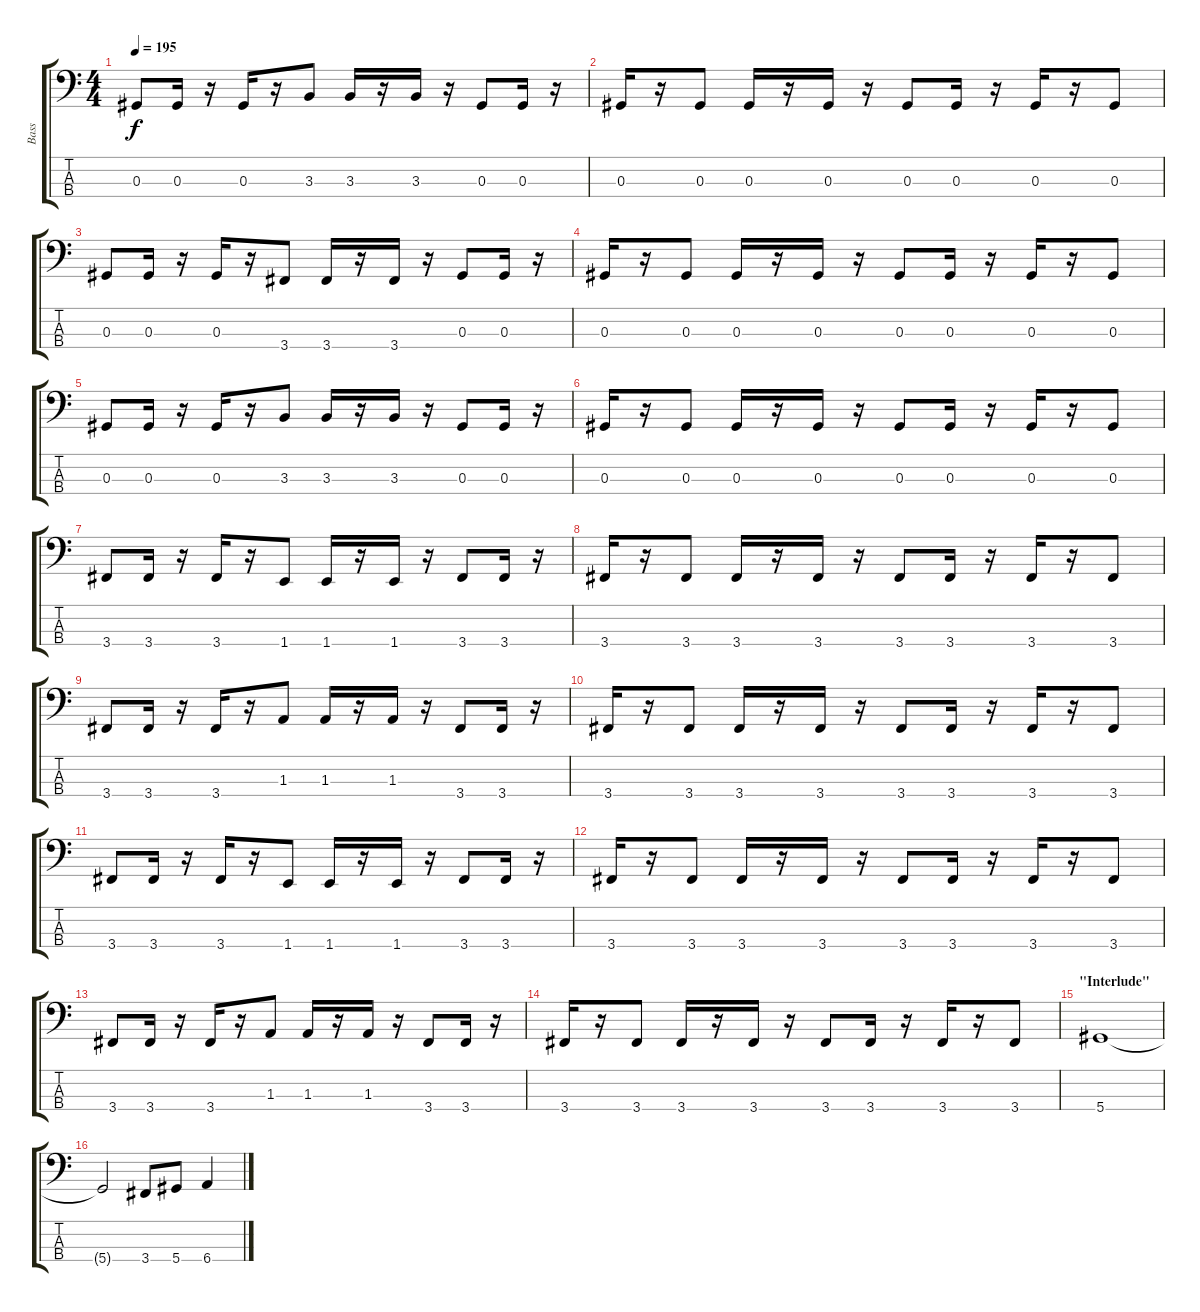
\track ("Bass" "Bass") {instrument electricbasspick}
\staff {score tabs}
\tuning (Gb2 Db2 Ab1 Eb1) {hide}
\ts (4 4)
\tempo 195
\clef f4
\ks c
0.3.8{dy f} 0.3.16 r.16 0.3.16 r.16 3.3.8 3.3.16 r.16 3.3.16 r.16 0.3.8 0.3.16 r.16 |
0.3.16 r.16 0.3.8 0.3.16 r.16 0.3.16 r.16 0.3.8 0.3.16 r.16 0.3.16 r.16 0.3.8 |
0.3.8 0.3.16 r.16 0.3.16 r.16 3.4.8 3.4.16 r.16 3.4.16 r.16 0.3.8 0.3.16 r.16 |
0.3.16 r.16 0.3.8 0.3.16 r.16 0.3.16 r.16 0.3.8 0.3.16 r.16 0.3.16 r.16 0.3.8 |
0.3.8 0.3.16 r.16 0.3.16 r.16 3.3.8 3.3.16 r.16 3.3.16 r.16 0.3.8 0.3.16 r.16 |
0.3.16 r.16 0.3.8 0.3.16 r.16 0.3.16 r.16 0.3.8 0.3.16 r.16 0.3.16 r.16 0.3.8 |
3.4.8 3.4.16 r.16 3.4.16 r.16 1.4.8 1.4.16 r.16 1.4.16 r.16 3.4.8 3.4.16 r.16 |
3.4.16 r.16 3.4.8 3.4.16 r.16 3.4.16 r.16 3.4.8 3.4.16 r.16 3.4.16 r.16 3.4.8 |
3.4.8 3.4.16 r.16 3.4.16 r.16 1.3.8 1.3.16 r.16 1.3.16 r.16 3.4.8 3.4.16 r.16 |
3.4.16 r.16 3.4.8 3.4.16 r.16 3.4.16 r.16 3.4.8 3.4.16 r.16 3.4.16 r.16 3.4.8 |
3.4.8 3.4.16 r.16 3.4.16 r.16 1.4.8 1.4.16 r.16 1.4.16 r.16 3.4.8 3.4.16 r.16 |
3.4.16 r.16 3.4.8 3.4.16 r.16 3.4.16 r.16 3.4.8 3.4.16 r.16 3.4.16 r.16 3.4.8 |
3.4.8 3.4.16 r.16 3.4.16 r.16 1.3.8 1.3.16 r.16 1.3.16 r.16 3.4.8 3.4.16 r.16 |
3.4.16 r.16 3.4.8 3.4.16 r.16 3.4.16 r.16 3.4.8 3.4.16 r.16 3.4.16 r.16 3.4.8 |
\section ("" "\"Interlude\"")
5.4.1 |
5.4{t}.2 3.4.8 5.4.8 6.4.4
